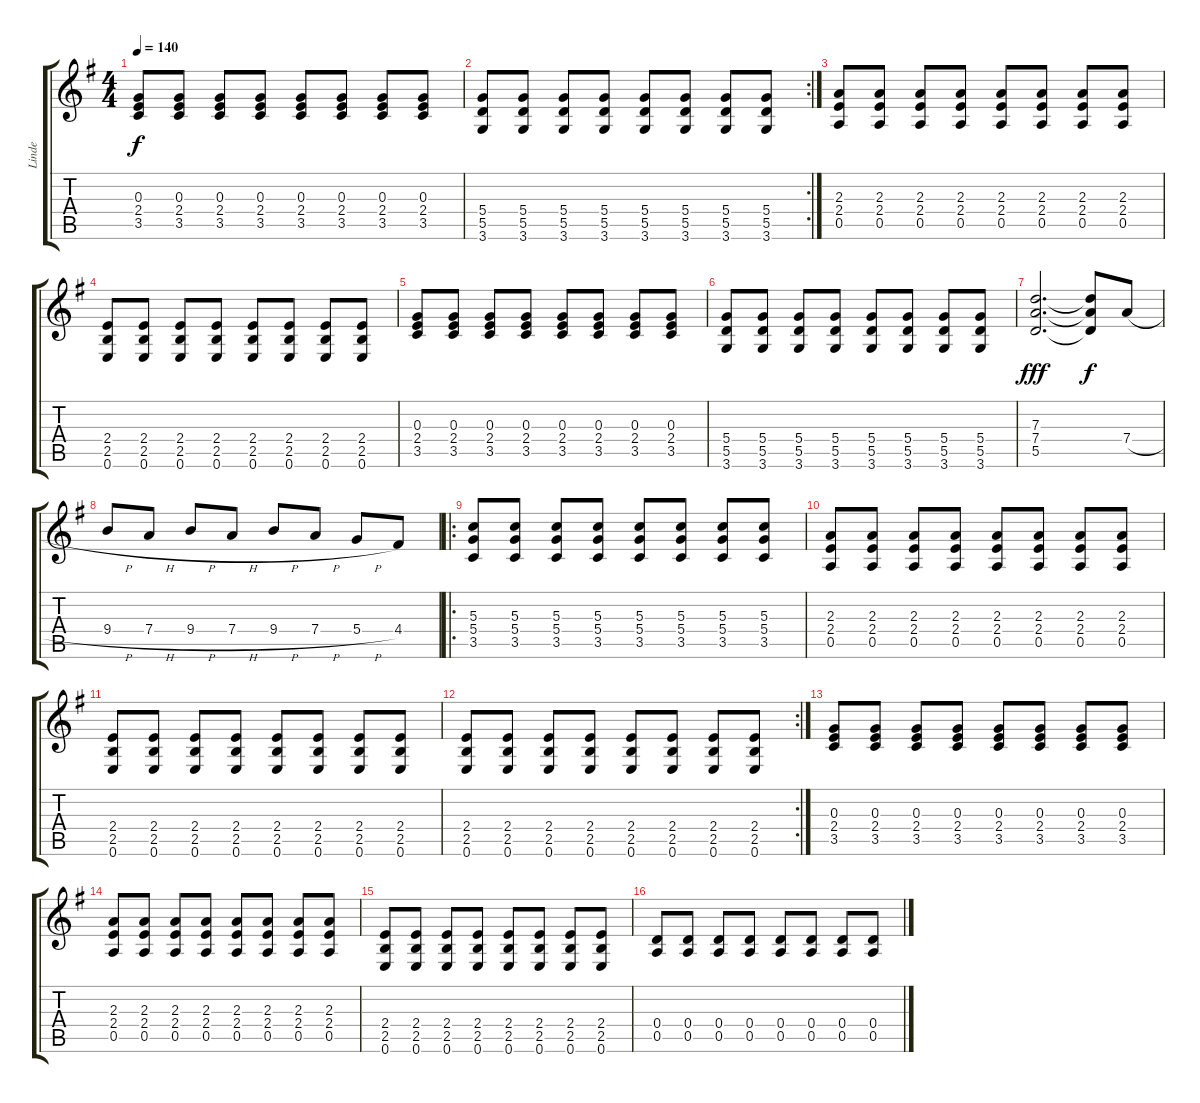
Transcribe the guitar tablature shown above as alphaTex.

\track ("Linde" "Linde") {instrument overdrivenguitar}
\staff {score tabs}
\tuning (E4 B3 G3 D3 A2 E2) {hide}
\ts (4 4)
\tempo 140
\clef g2
\ks eminor
(0.3 2.4 3.5).8{dy f} (0.3 2.4 3.5).8 (0.3 2.4 3.5).8 (0.3 2.4 3.5).8 (0.3 2.4 3.5).8 (0.3 2.4 3.5).8 (0.3 2.4 3.5).8 (0.3 2.4 3.5).8 |
\rc 2
(5.4 5.5 3.6).8 (5.4 5.5 3.6).8 (5.4 5.5 3.6).8 (5.4 5.5 3.6).8 (5.4 5.5 3.6).8 (5.4 5.5 3.6).8 (5.4 5.5 3.6).8 (5.4 5.5 3.6).8 |
(2.3 2.4 0.5).8 (2.3 2.4 0.5).8 (2.3 2.4 0.5).8 (2.3 2.4 0.5).8 (2.3 2.4 0.5).8 (2.3 2.4 0.5).8 (2.3 2.4 0.5).8 (2.3 2.4 0.5).8 |
(2.4 2.5 0.6).8 (2.4 2.5 0.6).8 (2.4 2.5 0.6).8 (2.4 2.5 0.6).8 (2.4 2.5 0.6).8 (2.4 2.5 0.6).8 (2.4 2.5 0.6).8 (2.4 2.5 0.6).8 |
(0.3 2.4 3.5).8 (0.3 2.4 3.5).8 (0.3 2.4 3.5).8 (0.3 2.4 3.5).8 (0.3 2.4 3.5).8 (0.3 2.4 3.5).8 (0.3 2.4 3.5).8 (0.3 2.4 3.5).8 |
(5.4 5.5 3.6).8 (5.4 5.5 3.6).8 (5.4 5.5 3.6).8 (5.4 5.5 3.6).8 (5.4 5.5 3.6).8 (5.4 5.5 3.6).8 (5.4 5.5 3.6).8 (5.4 5.5 3.6).8 |
(7.3 7.4 5.5).2{d dy fff} (7.3{t} 7.4{t} 5.5{t}).8{dy f} 7.4{h}.8 |
9.4{h}.8 7.4{h}.8 9.4{h}.8 7.4{h}.8 9.4{h}.8 7.4{h}.8 5.4{h}.8 4.4.8 |
\ro
(5.3 5.4 3.5).8 (5.3 5.4 3.5).8 (5.3 5.4 3.5).8 (5.3 5.4 3.5).8 (5.3 5.4 3.5).8 (5.3 5.4 3.5).8 (5.3 5.4 3.5).8 (5.3 5.4 3.5).8 |
(2.3 2.4 0.5).8 (2.3 2.4 0.5).8 (2.3 2.4 0.5).8 (2.3 2.4 0.5).8 (2.3 2.4 0.5).8 (2.3 2.4 0.5).8 (2.3 2.4 0.5).8 (2.3 2.4 0.5).8 |
(2.4 2.5 0.6).8 (2.4 2.5 0.6).8 (2.4 2.5 0.6).8 (2.4 2.5 0.6).8 (2.4 2.5 0.6).8 (2.4 2.5 0.6).8 (2.4 2.5 0.6).8 (2.4 2.5 0.6).8 |
\rc 2
(2.4 2.5 0.6).8 (2.4 2.5 0.6).8 (2.4 2.5 0.6).8 (2.4 2.5 0.6).8 (2.4 2.5 0.6).8 (2.4 2.5 0.6).8 (2.4 2.5 0.6).8 (2.4 2.5 0.6).8 |
(0.3 2.4 3.5).8 (0.3 2.4 3.5).8 (0.3 2.4 3.5).8 (0.3 2.4 3.5).8 (0.3 2.4 3.5).8 (0.3 2.4 3.5).8 (0.3 2.4 3.5).8 (0.3 2.4 3.5).8 |
(2.3 2.4 0.5).8 (2.3 2.4 0.5).8 (2.3 2.4 0.5).8 (2.3 2.4 0.5).8 (2.3 2.4 0.5).8 (2.3 2.4 0.5).8 (2.3 2.4 0.5).8 (2.3 2.4 0.5).8 |
(2.4 2.5 0.6).8 (2.4 2.5 0.6).8 (2.4 2.5 0.6).8 (2.4 2.5 0.6).8 (2.4 2.5 0.6).8 (2.4 2.5 0.6).8 (2.4 2.5 0.6).8 (2.4 2.5 0.6).8 |
(0.4 0.5).8 (0.4 0.5).8 (0.4 0.5).8 (0.4 0.5).8 (0.4 0.5).8 (0.4 0.5).8 (0.4 0.5).8 (0.4 0.5).8
